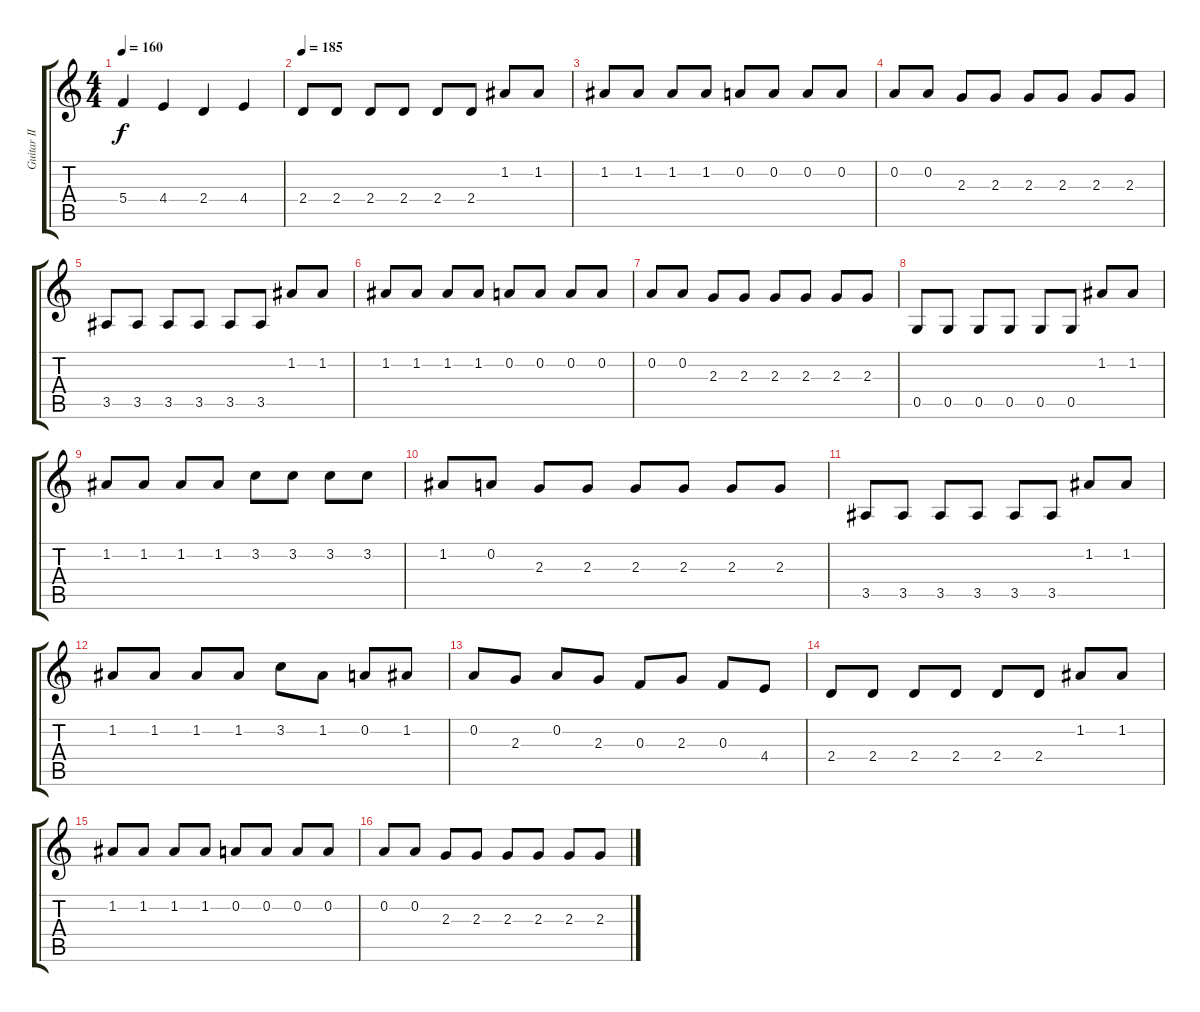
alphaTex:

\track ("Guitar II" "Guitar II") {instrument distortionguitar}
\staff {score tabs}
\tuning (D4 A3 F3 C3 G2 D2) {hide}
\ts (4 4)
\tempo 160
\clef g2
\ks c
5.4.4{dy f} 4.4.4 2.4.4 4.4.4 |
\tempo 185
2.4.8 2.4.8 2.4.8 2.4.8 2.4.8 2.4.8 1.2.8 1.2.8 |
1.2.8 1.2.8 1.2.8 1.2.8 0.2.8 0.2.8 0.2.8 0.2.8 |
0.2.8 0.2.8 2.3.8 2.3.8 2.3.8 2.3.8 2.3.8 2.3.8 |
3.5.8 3.5.8 3.5.8 3.5.8 3.5.8 3.5.8 1.2.8 1.2.8 |
1.2.8 1.2.8 1.2.8 1.2.8 0.2.8 0.2.8 0.2.8 0.2.8 |
0.2.8 0.2.8 2.3.8 2.3.8 2.3.8 2.3.8 2.3.8 2.3.8 |
0.5.8 0.5.8 0.5.8 0.5.8 0.5.8 0.5.8 1.2.8 1.2.8 |
1.2.8 1.2.8 1.2.8 1.2.8 3.2.8 3.2.8 3.2.8 3.2.8 |
1.2.8 0.2.8 2.3.8 2.3.8 2.3.8 2.3.8 2.3.8 2.3.8 |
3.5.8 3.5.8 3.5.8 3.5.8 3.5.8 3.5.8 1.2.8 1.2.8 |
1.2.8 1.2.8 1.2.8 1.2.8 3.2.8 1.2.8 0.2.8 1.2.8 |
0.2.8 2.3.8 0.2.8 2.3.8 0.3.8 2.3.8 0.3.8 4.4.8 |
2.4.8 2.4.8 2.4.8 2.4.8 2.4.8 2.4.8 1.2.8 1.2.8 |
1.2.8 1.2.8 1.2.8 1.2.8 0.2.8 0.2.8 0.2.8 0.2.8 |
0.2.8 0.2.8 2.3.8 2.3.8 2.3.8 2.3.8 2.3.8 2.3.8
